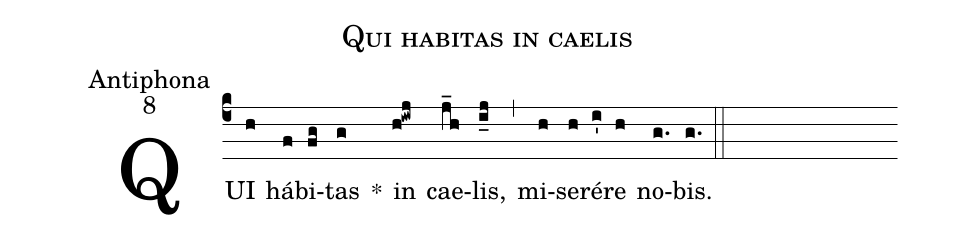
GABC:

name:Qui habitas in caelis;
office-part:Antiphona;
mode:8;
%%
(c4) QUI(h) há(f)bi(fg)tas(g) *() in(h!iwj) cae(j_h)lis,(i_j) (,) mi(h)se(h)ré(i')re(h) no(g.)bis.(g.) (::)
